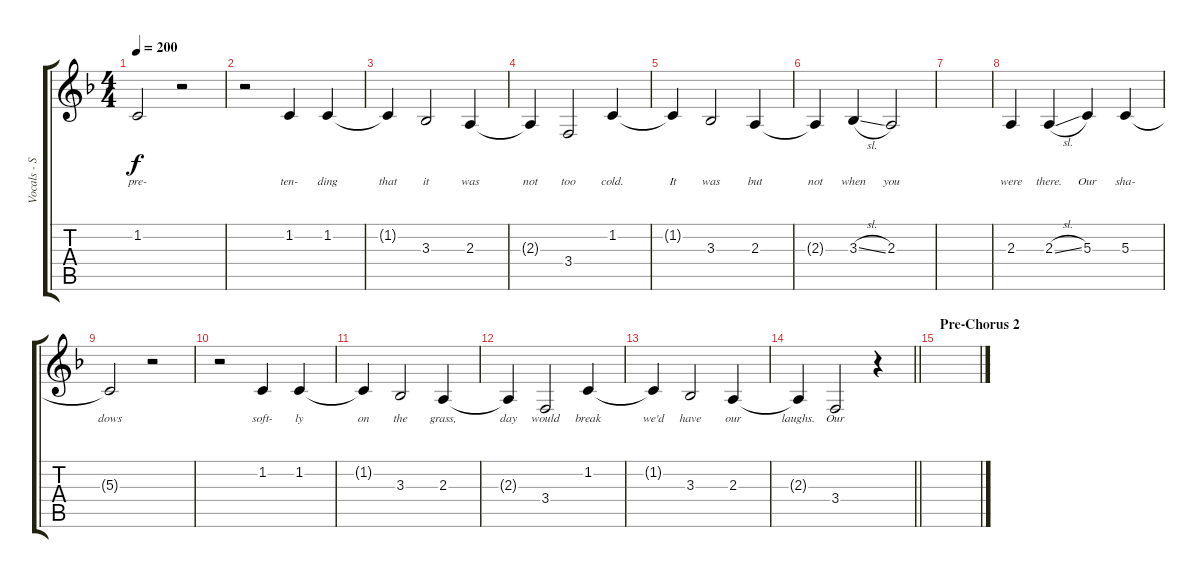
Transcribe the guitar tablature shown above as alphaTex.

\track ("Vocals - Simon Neil" "Vocals - S") {instrument altosax}
\staff {score tabs}
\tuning (E4 B3 G3 D3 A2 E2) {hide}
\ts (4 4)
\tempo 200
\clef g2
\ks f
1.2{t}.2{lyrics (0 "pre-") lyrics (1 "") lyrics (2 "") lyrics (3 "") lyrics (4 "") dy f} r.2 |
r.2 1.2.4{lyrics (0 "ten-") lyrics (1 "") lyrics (2 "") lyrics (3 "") lyrics (4 "")} 1.2.4{lyrics (0 "ding") lyrics (1 "") lyrics (2 "") lyrics (3 "") lyrics (4 "")} |
1.2{t}.4{lyrics (0 "that") lyrics (1 "") lyrics (2 "") lyrics (3 "") lyrics (4 "")} 3.3.2{lyrics (0 "it") lyrics (1 "") lyrics (2 "") lyrics (3 "") lyrics (4 "")} 2.3.4{lyrics (0 "was") lyrics (1 "") lyrics (2 "") lyrics (3 "") lyrics (4 "")} |
2.3{t}.4{lyrics (0 "not") lyrics (1 "") lyrics (2 "") lyrics (3 "") lyrics (4 "")} 3.4.2{lyrics (0 "too") lyrics (1 "") lyrics (2 "") lyrics (3 "") lyrics (4 "")} 1.2.4{lyrics (0 "cold.") lyrics (1 "") lyrics (2 "") lyrics (3 "") lyrics (4 "")} |
1.2{t}.4{lyrics (0 "It") lyrics (1 "") lyrics (2 "") lyrics (3 "") lyrics (4 "")} 3.3.2{lyrics (0 "was") lyrics (1 "") lyrics (2 "") lyrics (3 "") lyrics (4 "")} 2.3.4{lyrics (0 "but") lyrics (1 "") lyrics (2 "") lyrics (3 "") lyrics (4 "")} |
2.3{t}.4{lyrics (0 "not") lyrics (1 "") lyrics (2 "") lyrics (3 "") lyrics (4 "")} 3.3{sl}.4{lyrics (0 "when") lyrics (1 "") lyrics (2 "") lyrics (3 "") lyrics (4 "")} 2.3.2{lyrics (0 "you") lyrics (1 "") lyrics (2 "") lyrics (3 "") lyrics (4 "")} |
|
2.3.4{lyrics (0 "were") lyrics (1 "") lyrics (2 "") lyrics (3 "") lyrics (4 "")} 2.3{sl}.4{lyrics (0 "there.") lyrics (1 "") lyrics (2 "") lyrics (3 "") lyrics (4 "")} 5.3.4{lyrics (0 "Our") lyrics (1 "") lyrics (2 "") lyrics (3 "") lyrics (4 "")} 5.3.4{lyrics (0 "sha-") lyrics (1 "") lyrics (2 "") lyrics (3 "") lyrics (4 "")} |
5.3{t}.2{lyrics (0 "dows") lyrics (1 "") lyrics (2 "") lyrics (3 "") lyrics (4 "")} r.2 |
r.2 1.2.4{lyrics (0 "soft-") lyrics (1 "") lyrics (2 "") lyrics (3 "") lyrics (4 "")} 1.2.4{lyrics (0 "ly") lyrics (1 "") lyrics (2 "") lyrics (3 "") lyrics (4 "")} |
1.2{t}.4{lyrics (0 "on") lyrics (1 "") lyrics (2 "") lyrics (3 "") lyrics (4 "")} 3.3.2{lyrics (0 "the") lyrics (1 "") lyrics (2 "") lyrics (3 "") lyrics (4 "")} 2.3.4{lyrics (0 "grass,") lyrics (1 "") lyrics (2 "") lyrics (3 "") lyrics (4 "")} |
2.3{t}.4{lyrics (0 "day") lyrics (1 "") lyrics (2 "") lyrics (3 "") lyrics (4 "")} 3.4.2{lyrics (0 "would") lyrics (1 "") lyrics (2 "") lyrics (3 "") lyrics (4 "")} 1.2.4{lyrics (0 "break") lyrics (1 "") lyrics (2 "") lyrics (3 "") lyrics (4 "")} |
1.2{t}.4{lyrics (0 "we'd") lyrics (1 "") lyrics (2 "") lyrics (3 "") lyrics (4 "")} 3.3.2{lyrics (0 "have") lyrics (1 "") lyrics (2 "") lyrics (3 "") lyrics (4 "")} 2.3.4{lyrics (0 "our") lyrics (1 "") lyrics (2 "") lyrics (3 "") lyrics (4 "")} |
\barLineRight lightlight
2.3{t}.4{lyrics (0 "laughs.") lyrics (1 "") lyrics (2 "") lyrics (3 "") lyrics (4 "")} 3.4.2{lyrics (0 "Our") lyrics (1 "") lyrics (2 "") lyrics (3 "") lyrics (4 "")} r.4 |
\section ("" "Pre-Chorus 2")
